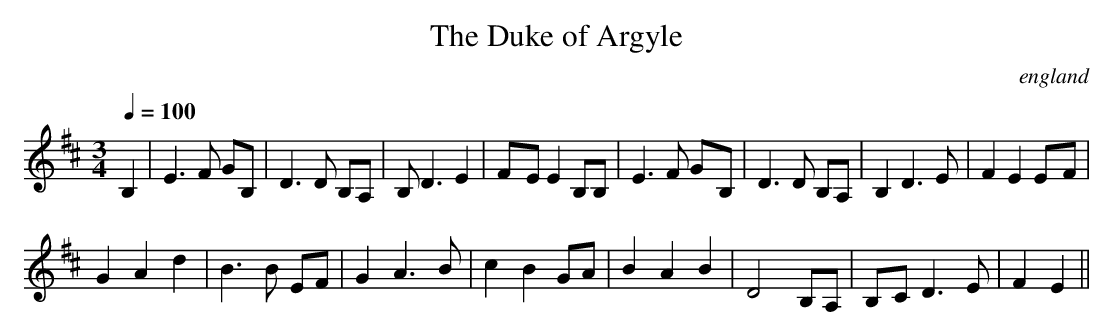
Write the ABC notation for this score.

X:1
T:Duke of Argyle, The
O:england
M:3/4
L:1/8
Q:1/4=100
K:D
B,2 |E3F GB,|D3D B,A,|B,D3 E2|F-E E2 B,B,|\
E3F G-B,|D3D B,A,|B,2 D3E|F2 E2 E-F|
G2 A2 d2|B3B EF|G2 A3B|c2 B2 GA|\
B2 A2 B2|D4 B,A,|B,-C D3E|F2 E2 ||
